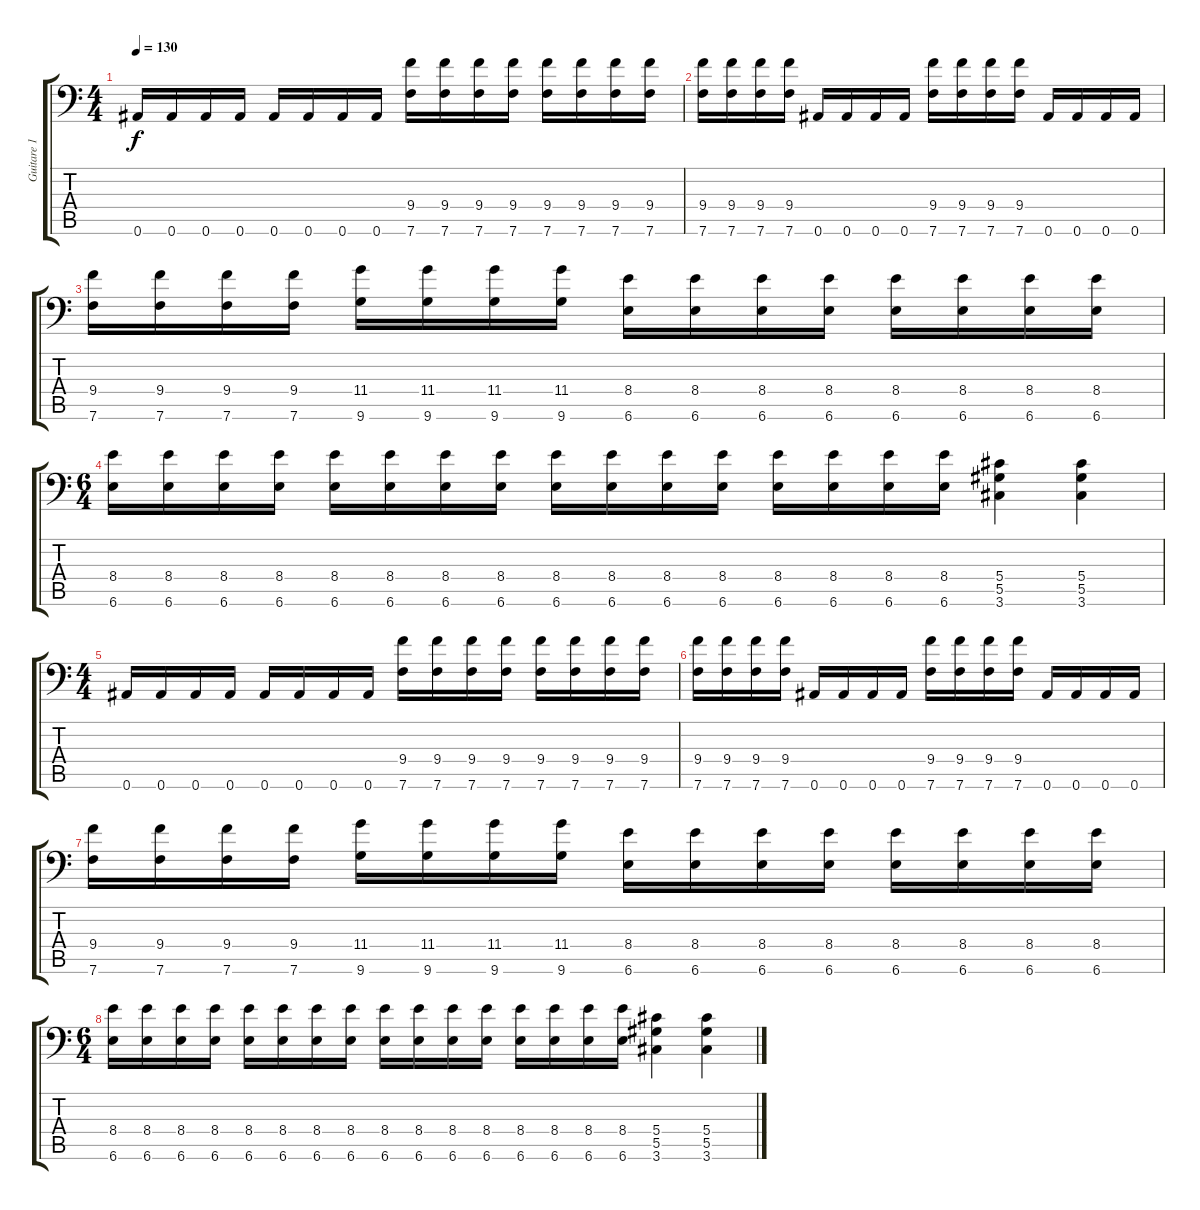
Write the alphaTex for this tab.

\track ("Guitare 1" "Guitare 1") {instrument distortionguitar}
\staff {score tabs}
\tuning (Bb3 F3 Db3 Ab2 Eb2 Bb1) {hide}
\ts (4 4)
\tempo 130
\clef f4
\ks c
0.6.16{dy f volume 16 instrument distortionguitar} 0.6.16 0.6.16 0.6.16 0.6.16 0.6.16 0.6.16 0.6.16 (9.4 7.6).16 (9.4 7.6).16 (9.4 7.6).16 (9.4 7.6).16 (9.4 7.6).16 (9.4 7.6).16 (9.4 7.6).16 (9.4 7.6).16 |
(9.4 7.6).16 (9.4 7.6).16 (9.4 7.6).16 (9.4 7.6).16 0.6.16 0.6.16 0.6.16 0.6.16 (9.4 7.6).16 (9.4 7.6).16 (9.4 7.6).16 (9.4 7.6).16 0.6.16 0.6.16 0.6.16 0.6.16 |
(9.4 7.6).16 (9.4 7.6).16 (9.4 7.6).16 (9.4 7.6).16 (11.4 9.6).16 (11.4 9.6).16 (11.4 9.6).16 (11.4 9.6).16 (8.4 6.6).16 (8.4 6.6).16 (8.4 6.6).16 (8.4 6.6).16 (8.4 6.6).16 (8.4 6.6).16 (8.4 6.6).16 (8.4 6.6).16 |
\ts (6 4)
(8.4 6.6).16 (8.4 6.6).16 (8.4 6.6).16 (8.4 6.6).16 (8.4 6.6).16 (8.4 6.6).16 (8.4 6.6).16 (8.4 6.6).16 (8.4 6.6).16 (8.4 6.6).16 (8.4 6.6).16 (8.4 6.6).16 (8.4 6.6).16 (8.4 6.6).16 (8.4 6.6).16 (8.4 6.6).16 (5.4 5.5 3.6).4 (5.4 5.5 3.6).4 |
\ts (4 4)
0.6.16 0.6.16 0.6.16 0.6.16 0.6.16 0.6.16 0.6.16 0.6.16 (9.4 7.6).16 (9.4 7.6).16 (9.4 7.6).16 (9.4 7.6).16 (9.4 7.6).16 (9.4 7.6).16 (9.4 7.6).16 (9.4 7.6).16 |
(9.4 7.6).16 (9.4 7.6).16 (9.4 7.6).16 (9.4 7.6).16 0.6.16 0.6.16 0.6.16 0.6.16 (9.4 7.6).16 (9.4 7.6).16 (9.4 7.6).16 (9.4 7.6).16 0.6.16 0.6.16 0.6.16 0.6.16 |
(9.4 7.6).16 (9.4 7.6).16 (9.4 7.6).16 (9.4 7.6).16 (11.4 9.6).16 (11.4 9.6).16 (11.4 9.6).16 (11.4 9.6).16 (8.4 6.6).16 (8.4 6.6).16 (8.4 6.6).16 (8.4 6.6).16 (8.4 6.6).16 (8.4 6.6).16 (8.4 6.6).16 (8.4 6.6).16 |
\ts (6 4)
(8.4 6.6).16 (8.4 6.6).16 (8.4 6.6).16 (8.4 6.6).16 (8.4 6.6).16 (8.4 6.6).16 (8.4 6.6).16 (8.4 6.6).16 (8.4 6.6).16 (8.4 6.6).16 (8.4 6.6).16 (8.4 6.6).16 (8.4 6.6).16 (8.4 6.6).16 (8.4 6.6).16 (8.4 6.6).16 (5.4 5.5 3.6).4 (5.4 5.5 3.6).4
